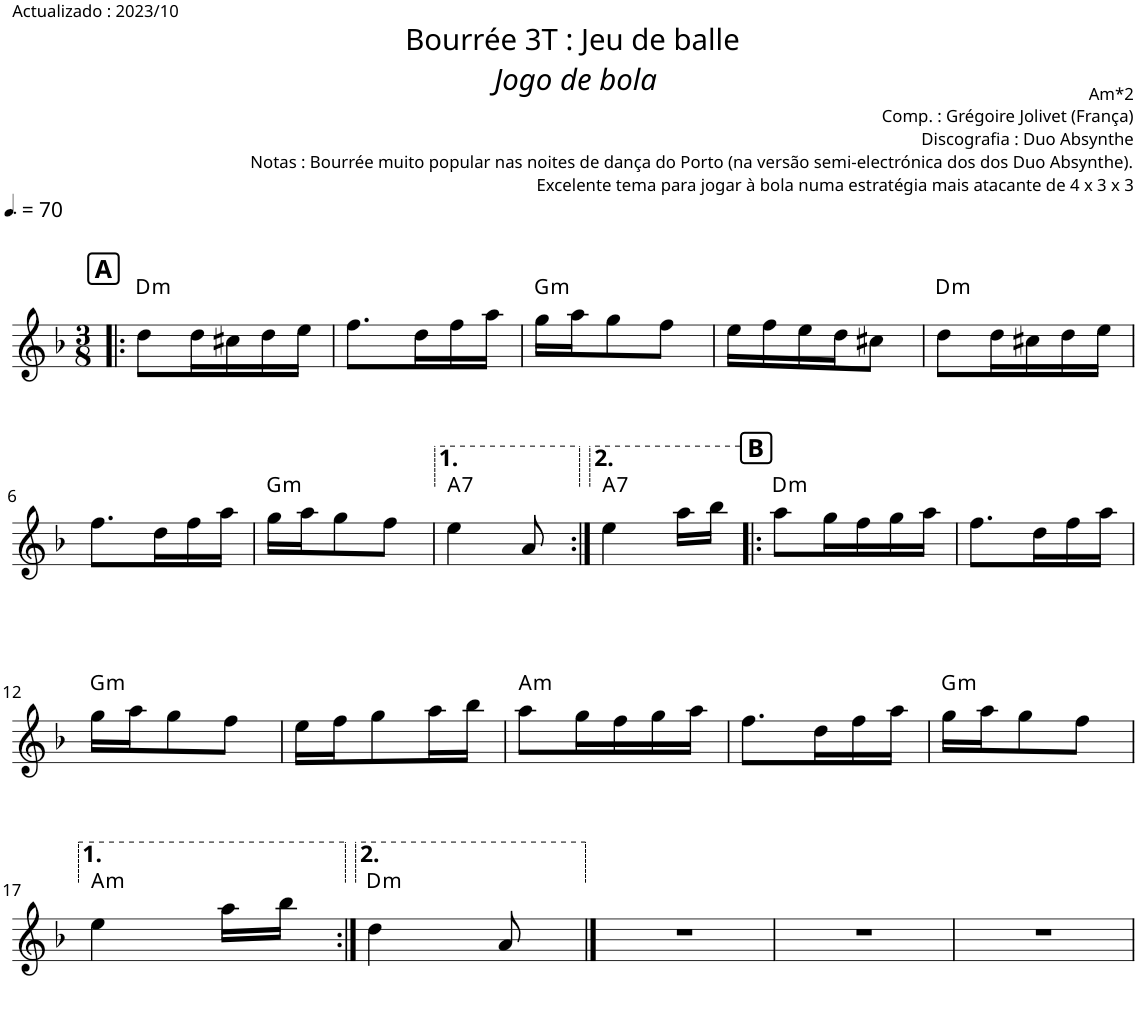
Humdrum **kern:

**kern	**harte
*part1	*part1
*staff1	*
*I"Piano	*
*I'Pno.	*
*clefG2	*
*k[b-]	*
*M3/8	*
*MM105	*
!!LO:REH:place=s1:a:B:cj:fs=12:t=A
=1!|:	=1!|:
!	!LO:H:kt=m
8dd\L	D:min
16dd\L	.
16cc#X\	.
16dd\	.
16ee\JJ	.
=2	=2
8.ff\L	.
16dd\L	.
16ff\	.
16aa\JJ	.
=3	=3
!	!LO:H:kt=m
16gg\LL	G:min
16aa\J	.
8gg\	.
8ff\J	.
=4	=4
16ee\LL	.
16ff\	.
16ee\	.
16dd\J	.
8cc#X\J	.
=5	=5
!	!LO:H:kt=m
8dd\L	D:min
16dd\L	.
16cc#X\	.
16dd\	.
16ee\JJ	.
!!LO:LB:g=z
=6	=6
8.ff\L	.
16dd\L	.
16ff\	.
16aa\JJ	.
=7	=7
!	!LO:H:kt=m
16gg\LL	G:min
16aa\J	.
8gg\	.
8ff\J	.
=8	=8
!	!LO:H:kt=7
4ee\	A:7
8a/	.
=9:|!	=9:|!
!	!LO:H:kt=7
4ee\	A:7
16aa\LL	.
16bb-\JJ	.
!!LO:REH:place=s1:a:B:cj:fs=12:t=B
=10!|:	=10!|:
!	!LO:H:kt=m
8aa\L	D:min
16gg\L	.
16ff\	.
16gg\	.
16aa\JJ	.
=11	=11
8.ff\L	.
16dd\L	.
16ff\	.
16aa\JJ	.
!!LO:LB:g=z
=12	=12
!	!LO:H:kt=m
16gg\LL	G:min
16aa\J	.
8gg\	.
8ff\J	.
=13	=13
16ee\LL	.
16ff\J	.
8gg\	.
16aa\L	.
16bb-\JJ	.
=14	=14
!	!LO:H:kt=m
8aa\L	A:min
16gg\L	.
16ff\	.
16gg\	.
16aa\JJ	.
=15	=15
8.ff\L	.
16dd\L	.
16ff\	.
16aa\JJ	.
=16	=16
!	!LO:H:kt=m
16gg\LL	G:min
16aa\J	.
8gg\	.
8ff\J	.
!!LO:LB:g=z
=17	=17
!	!LO:H:kt=m
4ee\	A:min
16aa\LL	.
16bb-\JJ	.
=18:|!	=18:|!
!	!LO:H:kt=m
4dd\	D:min
8a/	.
==19	==19
4.r	.
=20	=20
4.r	.
=21	=21
4.r	.
=	=
*-	*-
